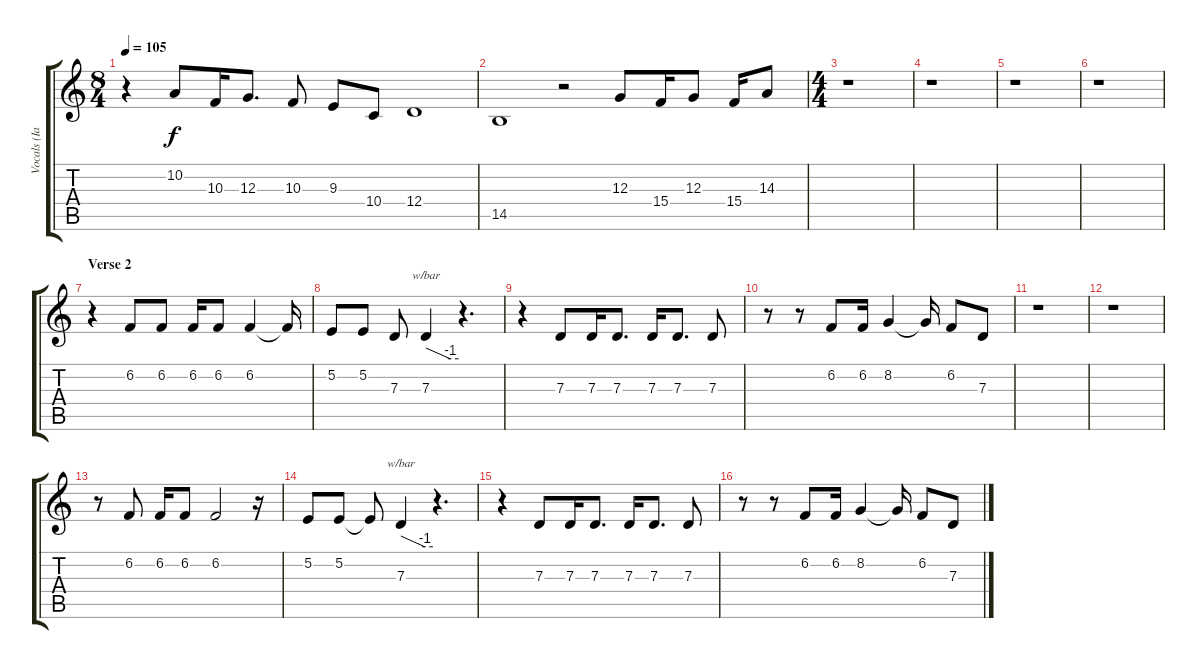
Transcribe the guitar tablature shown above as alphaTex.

\track ("Vocals (Ian Gillan)" "Vocals (Ia") {instrument lead2sawtooth}
\staff {score tabs}
\tuning (E4 B3 G3 D3 A2 E2) {hide}
\ts (8 4)
\tempo 105
\clef g2
\ks c
r.4{dy f} 10.2.8 10.3.16 12.3.8{d} 10.3.8 9.3.8 10.4.8 12.4.1 |
14.5.1 r.2 12.3.8 15.4.16 12.3.8 15.4.16 14.3.8 |
\ts (4 4)
r.1 |
r.1 |
r.1 |
r.1 |
\section ("" "Verse 2")
r.4 6.2.8 6.2.8 6.2.16 6.2.8 6.2.4 6.2{t}.16 |
5.2.8 5.2.8 7.3.8 7.3.4{tbe (custom default 0 0 45 -4 60 -4)} r.4{d} |
r.4 7.3.8 7.3.16 7.3.8{d} 7.3.16 7.3.8{d} 7.3.8 |
r.8 r.8 6.2.8 6.2.16 8.2.4 8.2{t}.16 6.2.8 7.3.8 |
r.1 |
r.1 |
r.8 6.2.8 6.2.16 6.2.8 6.2.2 r.16 |
5.2.8 5.2.8 5.2{t}.8 7.3.4{tbe (custom default 0 0 45 -4 60 -4)} r.4{d} |
r.4 7.3.8 7.3.16 7.3.8{d} 7.3.16 7.3.8{d} 7.3.8 |
r.8 r.8 6.2.8 6.2.16 8.2.4 8.2{t}.16 6.2.8 7.3.8
